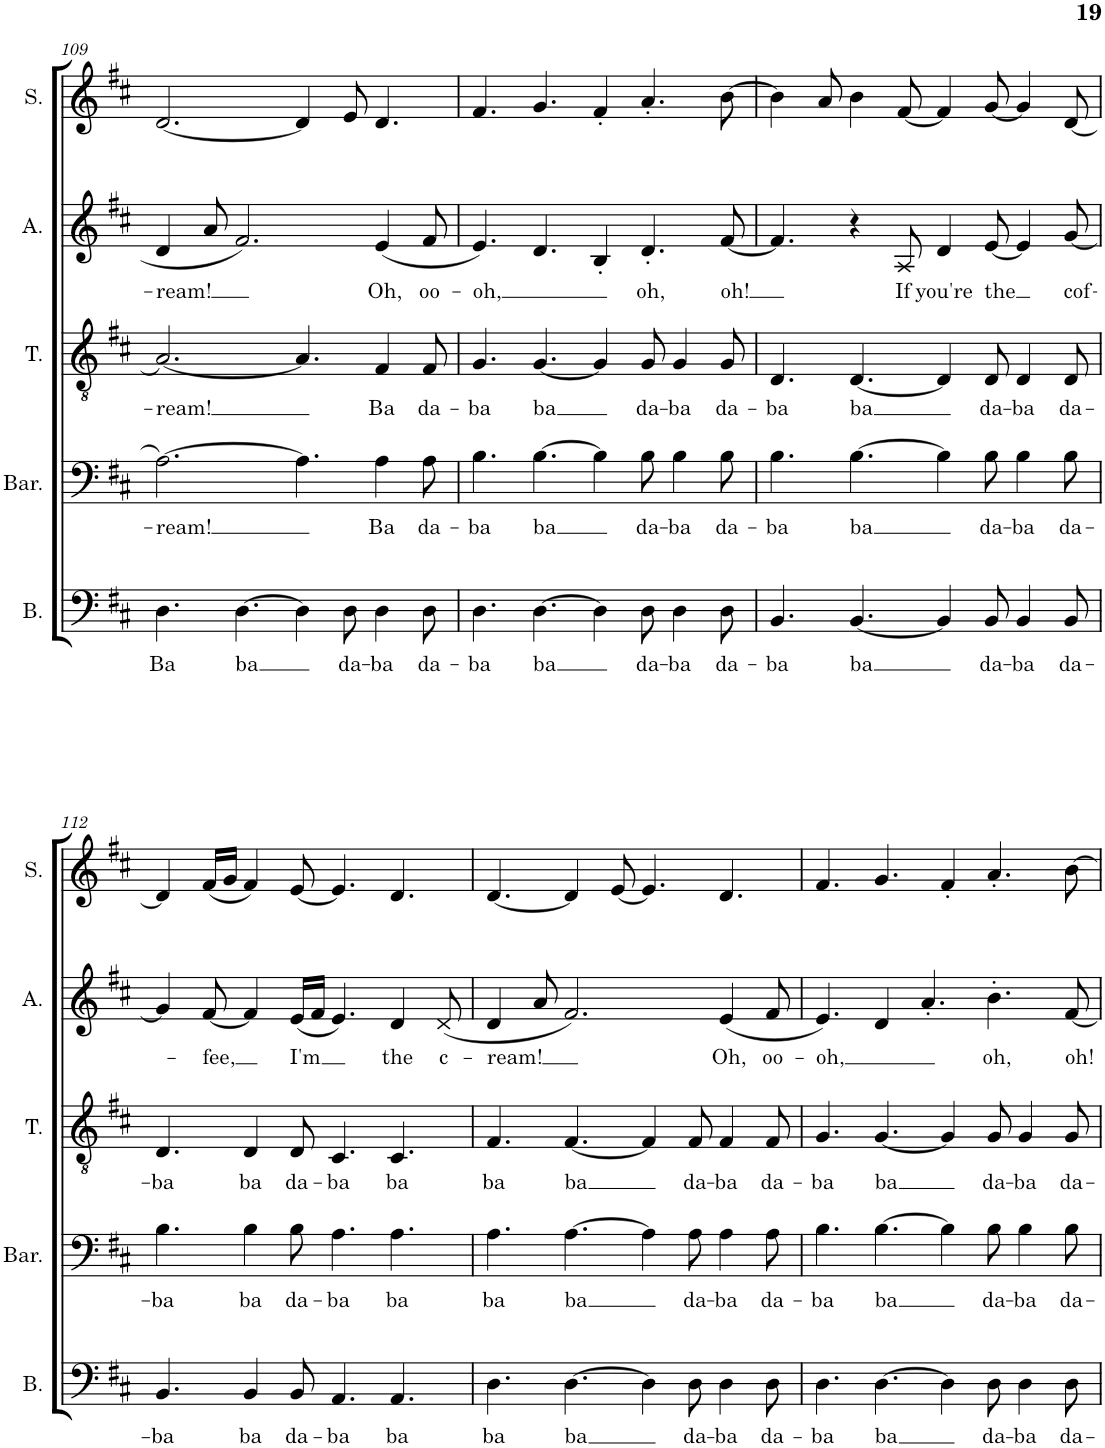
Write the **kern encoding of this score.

**kern	**text	**kern	**text	**kern	**text	**kern	**text	**kern
*part5	*part5	*part4	*part4	*part3	*part3	*part2	*part2	*part1
*staff5	*staff5	*staff4	*staff4	*staff3	*staff3	*staff2	*staff2	*staff1
*I"Bass	*	*I"Baritone	*	*I"Tenor	*	*I"Alto	*	*I"Soprano
*I'B.	*	*I'Bar.	*	*I'T.	*	*I'A.	*	*I'S.
!!LO:PB:g=z
*clefF4	*	*clefF4	*	*clefGv2	*	*clefG2	*	*clefG2
*k[f#c#]	*	*k[f#c#]	*	*k[f#c#]	*	*k[f#c#]	*	*k[f#c#]
*M12/8	*	*M12/8	*	*M12/8	*	*M12/8	*	*M12/8
=109	=109	=109	=109	=109	=109	=109	=109	=109
!	!LO:LY:b	!	!LO:LY:b	!	!LO:LY:b	!	!LO:LY:b	!
4.D\	-Ba	[2.A\	-ream!	[2.A/	-ream!	4d/	-ream!	[2.d/
.	.	.	.	.	.	8a/	.	.
!	!LO:LY:b	!	!	!	!	!	!	!
[4.D\	ba	.	.	.	.	2.f#/	.	.
4D\]	.	4.A\]	.	4.A/]	.	.	.	4d/]
!	!LO:LY:b	!	!	!	!	!	!	!
8D\	da-	.	.	.	.	.	.	8e/
!	!LO:LY:b	!	!LO:LY:b	!	!LO:LY:b	!	!LO:LY:b	!
4D\	-ba	4A\	-Ba	4F#/	-Ba	(4e/	Oh,	4.d/
!	!LO:LY:b	!	!LO:LY:b	!	!LO:LY:b	!	!LO:LY:b	!
8D\	da-	8A\	da-	8F#/	da-	8f#/	oo-	.
=110	=110	=110	=110	=110	=110	=110	=110	=110
!	!LO:LY:b	!	!LO:LY:b	!	!LO:LY:b	!	!LO:LY:b	!
4.D\	-ba	4.B\	-ba	4.G/	-ba	4.e/)	-oh,	4.f#/
!	!LO:LY:b	!	!LO:LY:b	!	!LO:LY:b	!	!	!
[4.D\	ba	[4.B\	ba	[4.G/	ba	4.d/	.	4.g/
4D\]	.	4B\]	.	4G/]	.	4B'/	.	4f#'/
!	!LO:LY:b	!	!LO:LY:b	!	!LO:LY:b	!	!LO:LY:b	!
8D\	da-	8B\	da-	8G/	da-	4.d'/	oh,	4.a'/
!	!LO:LY:b	!	!LO:LY:b	!	!LO:LY:b	!	!	!
4D\	-ba	4B\	-ba	4G/	-ba	.	.	.
!	!LO:LY:b	!	!LO:LY:b	!	!LO:LY:b	!	!LO:LY:b	!
8D\	da-	8B\	da-	8G/	da-	[8f#/	oh!	[8b\
=111	=111	=111	=111	=111	=111	=111	=111	=111
!	!LO:LY:b	!	!LO:LY:b	!	!LO:LY:b	!	!	!
4.BB/	-ba	4.B\	-ba	4.D/	-ba	4.f#/]	.	4b\]
.	.	.	.	.	.	.	.	8a/
!	!LO:LY:b	!	!LO:LY:b	!	!LO:LY:b	!	!	!
[4.BB/	ba	[4.B\	ba	[4.D/	ba	4r	.	4b\
!	!	!	!	!	!	!	!LO:LY:b	!
.	.	.	.	.	.	8A/	If	[8f#/
!	!	!	!	!	!	!	!LO:LY:b	!
4BB/]	.	4B\]	.	4D/]	.	4d/	you're	4f#/]
!	!LO:LY:b	!	!LO:LY:b	!	!LO:LY:b	!	!LO:LY:b	!
8BB/	da-	8B\	da-	8D/	da-	[8e/	the	[8g/
!	!LO:LY:b	!	!LO:LY:b	!	!LO:LY:b	!	!	!
4BB/	-ba	4B\	-ba	4D/	-ba	4e/]	.	4g/]
!	!LO:LY:b	!	!LO:LY:b	!	!LO:LY:b	!	!LO:LY:b	!
8BB/	da-	8B\	da-	8D/	da-	[8g/	cof-	[8d/
!!LO:LB:g=z
=112	=112	=112	=112	=112	=112	=112	=112	=112
!	!LO:LY:b	!	!LO:LY:b	!	!LO:LY:b	!	!	!
4.BB/	-ba	4.B\	-ba	4.D/	-ba	4g/]	.	4d/]
!	!	!	!	!	!	!	!LO:LY:b	!
.	.	.	.	.	.	[8f#/	-fee,	(16f#/LL
.	.	.	.	.	.	.	.	16g/JJ
!	!LO:LY:b	!	!LO:LY:b	!	!LO:LY:b	!	!	!
4BB/	ba	4B\	ba	4D/	ba	4f#/]	.	4f#/)
!	!LO:LY:b	!	!LO:LY:b	!	!LO:LY:b	!	!LO:LY:b	!
8BB/	da-	8B\	da-	8D/	da-	(16e/LL	I'm	[8e/
.	.	.	.	.	.	16f#/JJ	.	.
!	!LO:LY:b	!	!LO:LY:b	!	!LO:LY:b	!	!	!
4.AA/	-ba	4.A\	-ba	4.C#/	-ba	4.e/)	.	4.e/]
!	!LO:LY:b	!	!LO:LY:b	!	!LO:LY:b	!	!LO:LY:b	!
4.AA/	ba	4.A\	ba	4.C#/	ba	4d/	the	4.d/
!	!	!	!	!	!	!	!LO:LY:b	!
.	.	.	.	.	.	(8d/	c-	.
=113	=113	=113	=113	=113	=113	=113	=113	=113
!	!LO:LY:b	!	!LO:LY:b	!	!LO:LY:b	!	!LO:LY:b	!
4.D\	-ba	4.A\	-ba	4.F#/	-ba	4d/	-ream!	[4.d/
.	.	.	.	.	.	8a/	.	.
!	!LO:LY:b	!	!LO:LY:b	!	!LO:LY:b	!	!	!
[4.D\	ba	[4.A\	ba	[4.F#/	ba	2.f#/)	.	4d/]
.	.	.	.	.	.	.	.	[8e/
4D\]	.	4A\]	.	4F#/]	.	.	.	4.e/]
!	!LO:LY:b	!	!LO:LY:b	!	!LO:LY:b	!	!	!
8D\	da-	8A\	da-	8F#/	da-	.	.	.
!	!LO:LY:b	!	!LO:LY:b	!	!LO:LY:b	!	!LO:LY:b	!
4D\	-ba	4A\	-ba	4F#/	-ba	(4e/	Oh,	4.d/
!	!LO:LY:b	!	!LO:LY:b	!	!LO:LY:b	!	!LO:LY:b	!
8D\	da-	8A\	da-	8F#/	da-	8f#/	oo-	.
=114	=114	=114	=114	=114	=114	=114	=114	=114
!	!LO:LY:b	!	!LO:LY:b	!	!LO:LY:b	!	!LO:LY:b	!
4.D\	-ba	4.B\	-ba	4.G/	-ba	4.e/)	-oh,	4.f#/
!	!LO:LY:b	!	!LO:LY:b	!	!LO:LY:b	!	!	!
[4.D\	ba	[4.B\	ba	[4.G/	ba	4d/	.	4.g/
.	.	.	.	.	.	4.a'/	.	.
4D\]	.	4B\]	.	4G/]	.	.	.	4f#'/
!	!LO:LY:b	!	!LO:LY:b	!	!LO:LY:b	!	!LO:LY:b	!
8D\	da-	8B\	da-	8G/	da-	4.b'\	oh,	4.a'/
!	!LO:LY:b	!	!LO:LY:b	!	!LO:LY:b	!	!	!
4D\	-ba	4B\	-ba	4G/	-ba	.	.	.
!	!LO:LY:b	!	!LO:LY:b	!	!LO:LY:b	!	!LO:LY:b	!
8D\	da-	8B\	da-	8G/	da-	[8f#/	oh!	[8b\
=	=	=	=	=	=	=	=	=
*-	*-	*-	*-	*-	*-	*-	*-	*-
